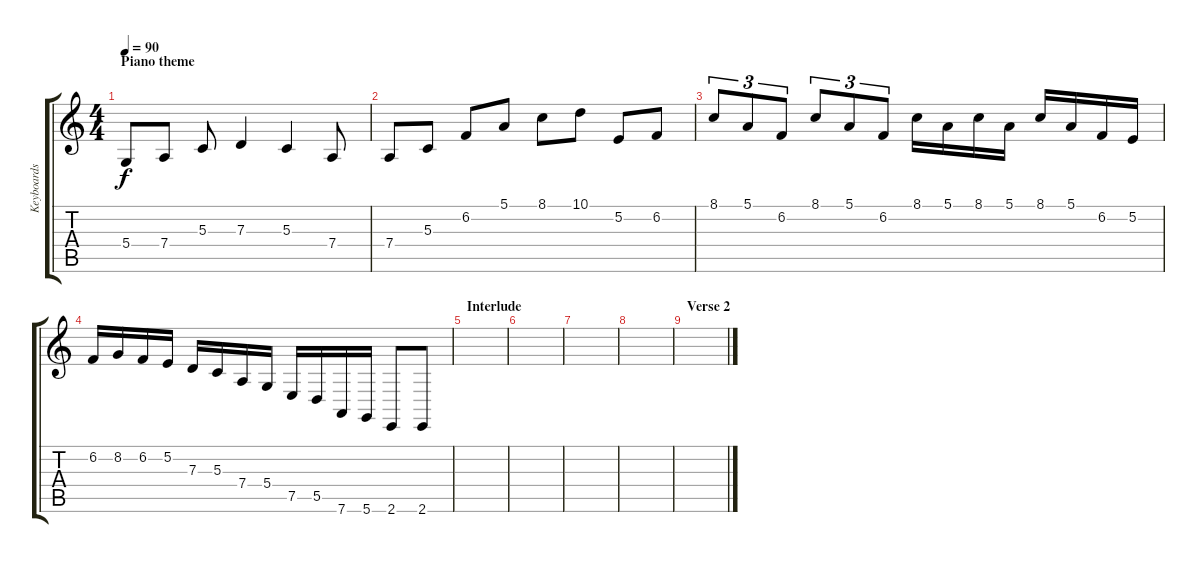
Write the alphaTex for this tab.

\track ("Keyboards (2)" "Keyboards ") {instrument brightacousticpiano}
\staff {score tabs}
\tuning (E4 B3 G3 D3 A2 D2) {hide}
\ts (4 4)
\section ("" "Piano theme")
\tempo 90
\clef g2
\ks c
5.4.8{dy f} 7.4.8 5.3.8 7.3.4 5.3.4 7.4.8 |
7.4.8 5.3.8 6.2.8 5.1.8 8.1.8 10.1.8 5.2.8 6.2.8 |
8.1.8{tu (3 2)} 5.1.8{tu (3 2)} 6.2.8{tu (3 2)} 8.1.8{tu (3 2)} 5.1.8{tu (3 2)} 6.2.8{tu (3 2)} 8.1.16 5.1.16 8.1.16 5.1.16 8.1.16 5.1.16 6.2.16 5.2.16 |
6.2.16 8.2.16 6.2.16 5.2.16 7.3.16 5.3.16 7.4.16 5.4.16 7.5.16 5.5.16 7.6.16 5.6.16 2.6.8 2.6.8 |
\section ("" "Interlude")
|
|
|
|
\section ("" "Verse 2")
